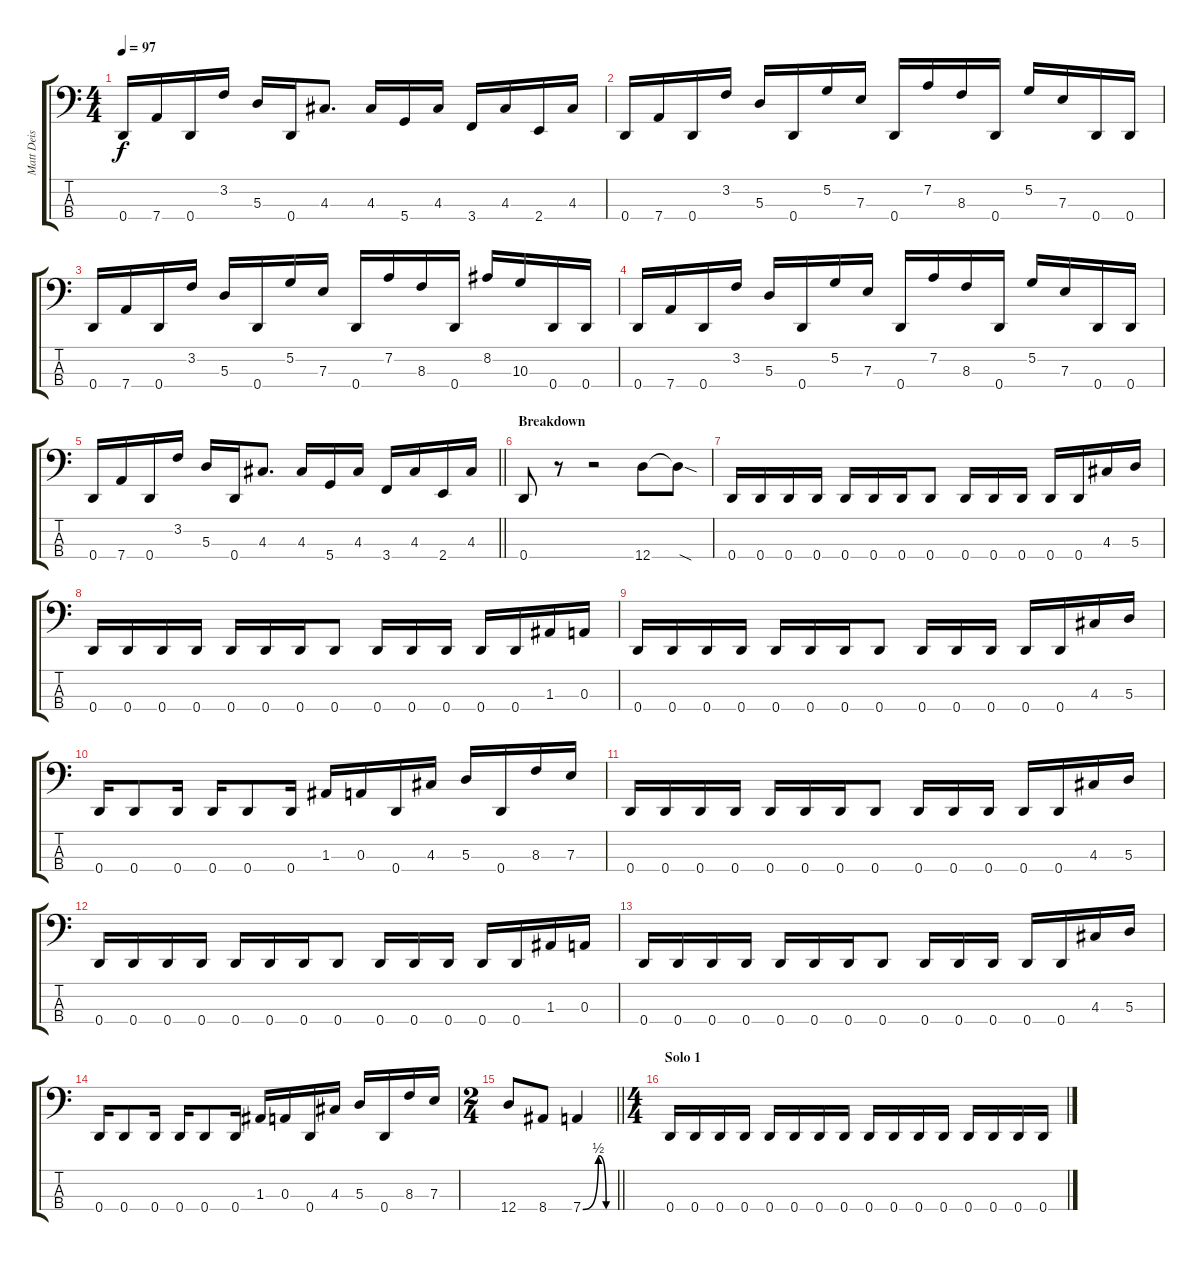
\track ("Matt Deis" "Matt Deis") {instrument electricbassfinger}
\staff {score tabs}
\tuning (G2 D2 A1 D1) {hide}
\ts (4 4)
\tempo 97
\clef f4
\ks c
0.4.16{dy f} 7.4.16 0.4.16 3.2.16 5.3.16 0.4.16 4.3.8{d} 4.3.16 5.4.16 4.3.16 3.4.16 4.3.16 2.4.16 4.3.16 |
0.4.16 7.4.16 0.4.16 3.2.16 5.3.16 0.4.16 5.2.16 7.3.16 0.4.16 7.2.16 8.3.16 0.4.16 5.2.16 7.3.16 0.4.16 0.4.16 |
0.4.16 7.4.16 0.4.16 3.2.16 5.3.16 0.4.16 5.2.16 7.3.16 0.4.16 7.2.16 8.3.16 0.4.16 8.2.16 10.3.16 0.4.16 0.4.16 |
0.4.16 7.4.16 0.4.16 3.2.16 5.3.16 0.4.16 5.2.16 7.3.16 0.4.16 7.2.16 8.3.16 0.4.16 5.2.16 7.3.16 0.4.16 0.4.16 |
\barLineRight lightlight
0.4.16 7.4.16 0.4.16 3.2.16 5.3.16 0.4.16 4.3.8{d} 4.3.16 5.4.16 4.3.16 3.4.16 4.3.16 2.4.16 4.3.16 |
\section ("" "Breakdown")
0.4.8 r.8 r.2 12.4.8 12.4{sod t}.8 |
0.4.16 0.4.16 0.4.16 0.4.16 0.4.16 0.4.16 0.4.16 0.4.8 0.4.16 0.4.16 0.4.16 0.4.16 0.4.16 4.3.16 5.3.16 |
0.4.16 0.4.16 0.4.16 0.4.16 0.4.16 0.4.16 0.4.16 0.4.8 0.4.16 0.4.16 0.4.16 0.4.16 0.4.16 1.3.16 0.3.16 |
0.4.16 0.4.16 0.4.16 0.4.16 0.4.16 0.4.16 0.4.16 0.4.8 0.4.16 0.4.16 0.4.16 0.4.16 0.4.16 4.3.16 5.3.16 |
0.4.16 0.4.8 0.4.16 0.4.16 0.4.8 0.4.16 1.3.16 0.3.16 0.4.16 4.3.16 5.3.16 0.4.16 8.3.16 7.3.16 |
0.4.16 0.4.16 0.4.16 0.4.16 0.4.16 0.4.16 0.4.16 0.4.8 0.4.16 0.4.16 0.4.16 0.4.16 0.4.16 4.3.16 5.3.16 |
0.4.16 0.4.16 0.4.16 0.4.16 0.4.16 0.4.16 0.4.16 0.4.8 0.4.16 0.4.16 0.4.16 0.4.16 0.4.16 1.3.16 0.3.16 |
0.4.16 0.4.16 0.4.16 0.4.16 0.4.16 0.4.16 0.4.16 0.4.8 0.4.16 0.4.16 0.4.16 0.4.16 0.4.16 4.3.16 5.3.16 |
0.4.16 0.4.8 0.4.16 0.4.16 0.4.8 0.4.16 1.3.16 0.3.16 0.4.16 4.3.16 5.3.16 0.4.16 8.3.16 7.3.16 |
\ts (2 4)
\barLineRight lightlight
12.4.8 8.4.8 7.4{be (custom 0 0 30 2 45 0 60 0)}.4 |
\ts (4 4)
\section ("" "Solo 1")
0.4.16 0.4.16 0.4.16 0.4.16 0.4.16 0.4.16 0.4.16 0.4.16 0.4.16 0.4.16 0.4.16 0.4.16 0.4.16 0.4.16 0.4.16 0.4.16
